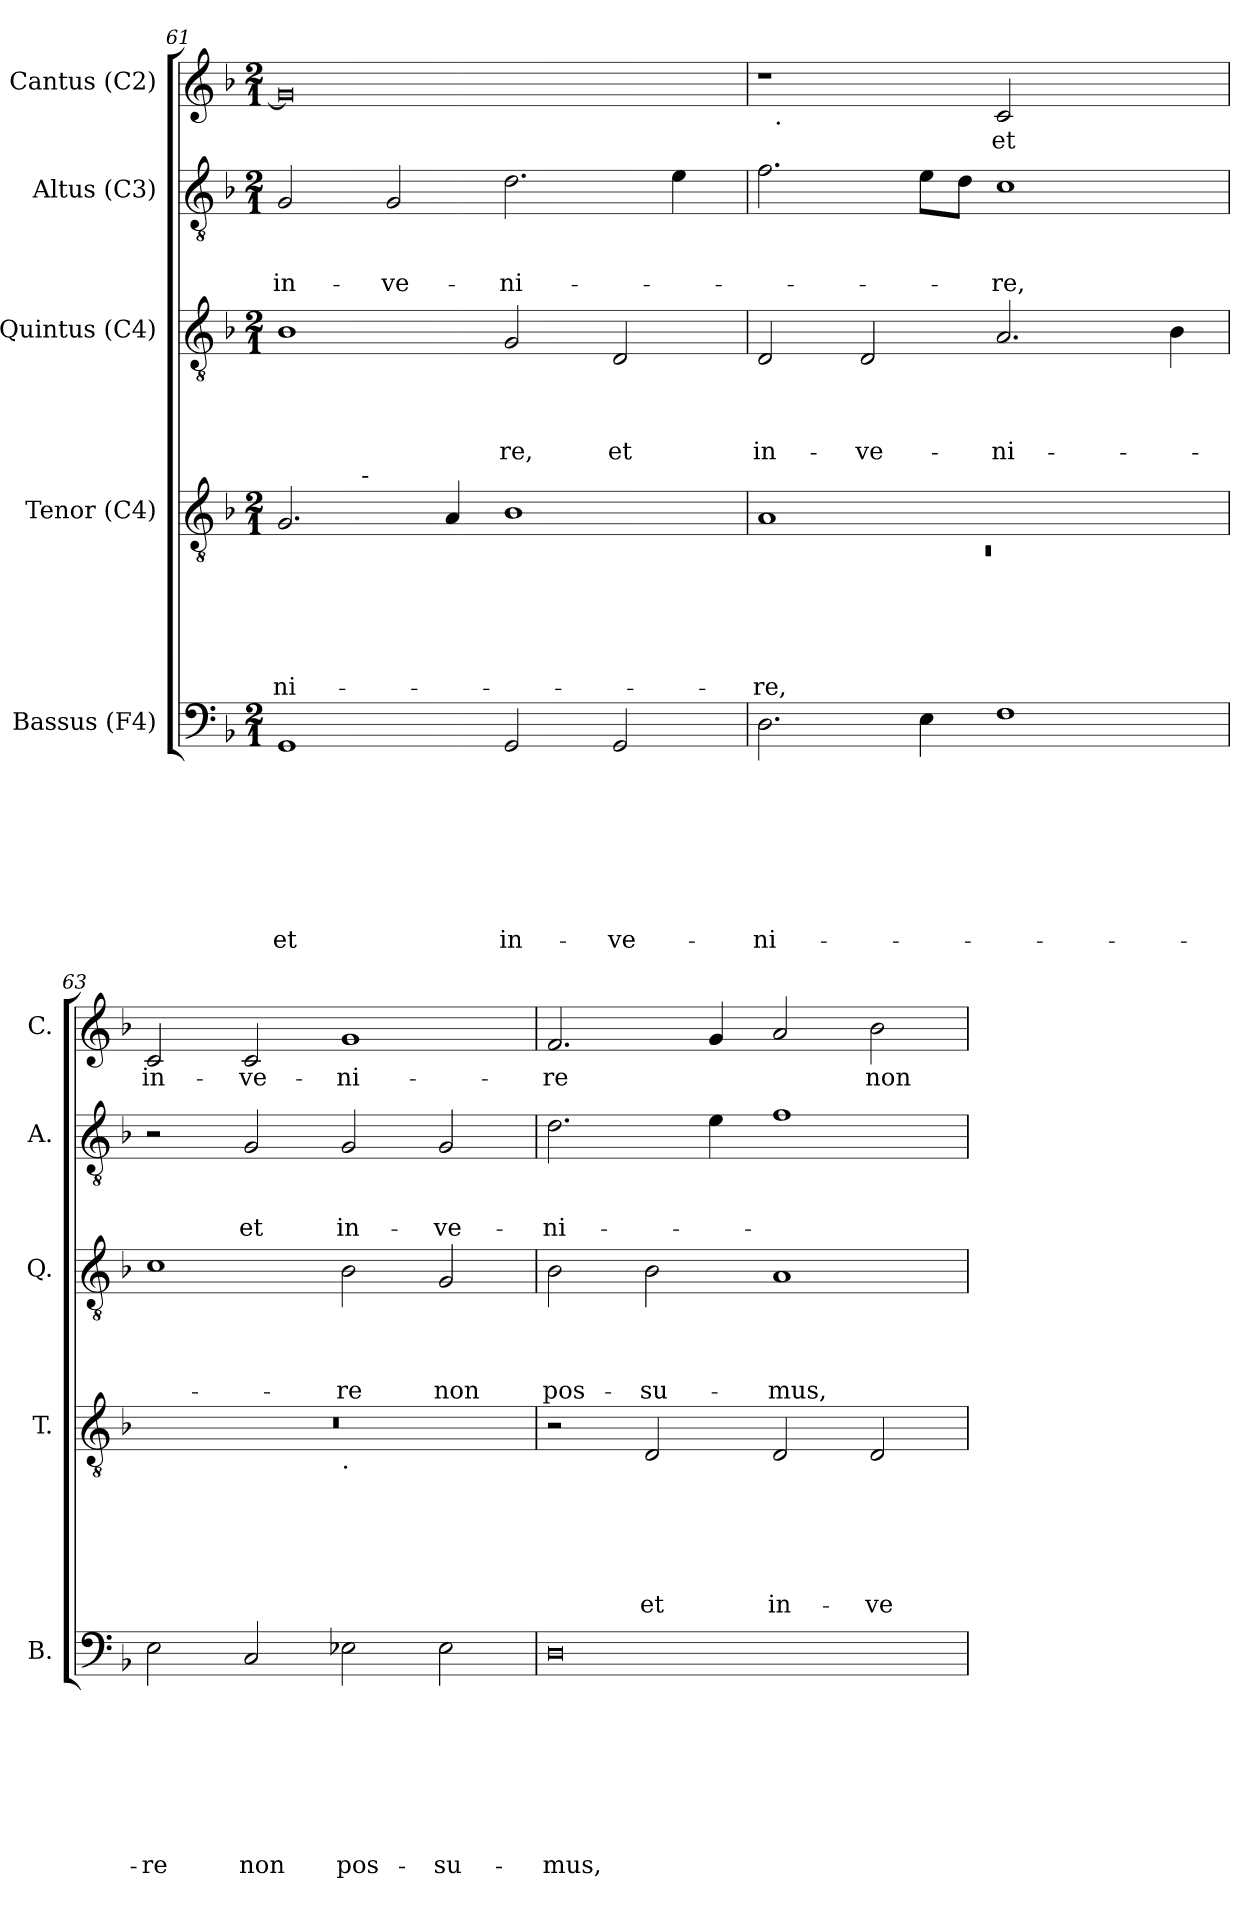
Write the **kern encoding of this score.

**kern	**text	**text	**text	**text	**text	**text	**text	**text	**kern	**text	**text	**text	**text	**text	**text	**kern	**text	**text	**text	**text	**kern	**text	**text	**text	**kern	**text
*part5	*part5	*part5	*part5	*part5	*part5	*part5	*part5	*part5	*part4	*part4	*part4	*part4	*part4	*part4	*part4	*part3	*part3	*part3	*part3	*part3	*part2	*part2	*part2	*part2	*part1	*part1
*staff5	*staff5	*staff5	*staff5	*staff5	*staff5	*staff5	*staff5	*staff5	*staff4	*staff4	*staff4	*staff4	*staff4	*staff4	*staff4	*staff3	*staff3	*staff3	*staff3	*staff3	*staff2	*staff2	*staff2	*staff2	*staff1	*staff1
*I"Bassus (F4)	*	*	*	*	*	*	*	*	*I"Tenor (C4)	*	*	*	*	*	*	*I"Quintus (C4)	*	*	*	*	*I"Altus (C3)	*	*	*	*I"Cantus (C2)	*
*I'B.	*	*	*	*	*	*	*	*	*I'T.	*	*	*	*	*	*	*I'Q.	*	*	*	*	*I'A.	*	*	*	*I'C.	*
!!LO:LB:g=z
*clefF4	*	*	*	*	*	*	*	*	*clefGv2	*	*	*	*	*	*	*clefGv2	*	*	*	*	*clefGv2	*	*	*	*clefG2	*
*k[b-]	*	*	*	*	*	*	*	*	*k[b-]	*	*	*	*	*	*	*k[b-]	*	*	*	*	*k[b-]	*	*	*	*k[b-]	*
*F:	*	*	*	*	*	*	*	*	*F:	*	*	*	*	*	*	*F:	*	*	*	*	*F:	*	*	*	*F:	*
*M2/1	*	*	*	*	*	*	*	*	*M2/1	*	*	*	*	*	*	*M2/1	*	*	*	*	*M2/1	*	*	*	*M2/1	*
=61	=61	=61	=61	=61	=61	=61	=61	=61	=61	=61	=61	=61	=61	=61	=61	=61	=61	=61	=61	=61	=61	=61	=61	=61	=61	=61
!	!	!	!	!	!	!	!	!LO:LY:b	!	!	!	!	!	!	!LO:LY:b	!	!	!	!	!	!	!	!	!LO:LY:b	!	!
*	*	*	*	*	*	*	*	*	*^	*	*	*	*	*	*	*	*	*	*	*	*	*	*	*	*	*
1GG	.	.	.	.	.	.	.	et	2.G/	4..ryy	.	.	.	.	.	-ni-	1B-	.	.	.	.	2G/	.	.	in-	0g]	.
!	!	!	!	!	!	!	!	!	!	!LO:TX:a:t=-	!	!	!	!	!	!	!	!	!	!	!	!	!	!	!	!	!
.	.	.	.	.	.	.	.	.	.	1ryy	.	.	.	.	.	.	.	.	.	.	.	.	.	.	.	.	.
!	!	!	!	!	!	!	!	!	!	!	!	!	!	!	!	!	!	!	!	!	!	!	!	!	!LO:LY:b	!	!
.	.	.	.	.	.	.	.	.	.	.	.	.	.	.	.	.	.	.	.	.	.	2G/	.	.	-ve-	.	.
.	.	.	.	.	.	.	.	.	4A/	.	.	.	.	.	.	.	.	.	.	.	.	.	.	.	.	.	.
!	!	!	!	!	!	!	!	!LO:LY:b	!	!	!	!	!	!	!	!	!	!	!	!	!LO:LY:b	!	!	!	!LO:LY:b	!	!
2GG/	.	.	.	.	.	.	.	in-	1B-	.	.	.	.	.	.	.	2G/	.	.	.	-re,	2.d\	.	.	-ni-	.	.
.	.	.	.	.	.	.	.	.	.	2ryy	.	.	.	.	.	.	.	.	.	.	.	.	.	.	.	.	.
!	!	!	!	!	!	!	!	!LO:LY:b	!	!	!	!	!	!	!	!	!	!	!	!	!LO:LY:b	!	!	!	!	!	!
2GG/	.	.	.	.	.	.	.	-ve-	.	.	.	.	.	.	.	.	2D/	.	.	.	et	.	.	.	.	.	.
.	.	.	.	.	.	.	.	.	.	.	.	.	.	.	.	.	.	.	.	.	.	4e\	.	.	.	.	.
.	.	.	.	.	.	.	.	.	.	16ryy	.	.	.	.	.	.	.	.	.	.	.	.	.	.	.	.	.
=62	=62	=62	=62	=62	=62	=62	=62	=62	=62	=62	=62	=62	=62	=62	=62	=62	=62	=62	=62	=62	=62	=62	=62	=62	=62	=62	=62
!	!	!	!	!	!	!	!	!LO:LY:b	!	!LO:N:vis=1	!	!	!	!	!	!LO:LY:b	!	!	!	!	!LO:LY:b	!	!	!	!	!	!
*	*	*	*	*	*	*	*	*	*	*	*	*	*	*	*	*	*	*	*	*	*	*	*	*	*	*^	*
2.D\	.	.	.	.	.	.	.	-ni-	1A	0rC	.	.	.	.	.	-re,	2D/	.	.	.	in-	2.f\	.	.	.	1r	32ryy	.
!	!	!	!	!	!	!	!	!	!	!	!	!	!	!	!	!	!	!	!	!	!	!	!	!	!	!	!LO:TX:b:t=.	!
.	.	.	.	.	.	.	.	.	.	.	.	.	.	.	.	.	.	.	.	.	.	.	.	.	.	.	1ryy	.
!	!	!	!	!	!	!	!	!	!	!	!	!	!	!	!	!	!	!	!	!	!LO:LY:b	!	!	!	!	!	!	!
.	.	.	.	.	.	.	.	.	.	.	.	.	.	.	.	.	2D/	.	.	.	-ve-	.	.	.	.	.	.	.
4E\	.	.	.	.	.	.	.	.	.	.	.	.	.	.	.	.	.	.	.	.	.	8e\L	.	.	.	.	.	.
.	.	.	.	.	.	.	.	.	.	.	.	.	.	.	.	.	.	.	.	.	.	8d\J	.	.	.	.	.	.
!	!	!	!	!	!	!	!	!	!	!	!	!	!	!	!	!	!	!	!	!	!LO:LY:b	!	!	!	!LO:LY:b	!	!	!LO:LY:b
1F	.	.	.	.	.	.	.	.	1ryy	.	.	.	.	.	.	.	2.A/	.	.	.	-ni-	1c	.	.	-re,	2c/	.	et
.	.	.	.	.	.	.	.	.	.	.	.	.	.	.	.	.	.	.	.	.	.	.	.	.	.	.	2ryy	.
.	.	.	.	.	.	.	.	.	.	.	.	.	.	.	.	.	.	.	.	.	.	.	.	.	.	2ryy	.	.
.	.	.	.	.	.	.	.	.	.	.	.	.	.	.	.	.	.	.	.	.	.	.	.	.	.	.	4...ryy	.
.	.	.	.	.	.	.	.	.	.	.	.	.	.	.	.	.	4B-\	.	.	.	.	.	.	.	.	.	.	.
=63	=63	=63	=63	=63	=63	=63	=63	=63	=63	=63	=63	=63	=63	=63	=63	=63	=63	=63	=63	=63	=63	=63	=63	=63	=63	=63	=63	=63
!	!	!	!	!	!	!	!	!LO:LY:b	!	!	!	!	!	!	!	!	!	!	!	!	!	!	!	!	!	!	!	!LO:LY:b
*	*	*	*	*	*	*	*	*	*	*	*	*	*	*	*	*	*	*	*	*	*	*	*	*	*	*v	*v	*
2E\	.	.	.	.	.	.	.	-re	0r	1ryy	.	.	.	.	.	.	1c	.	.	.	.	2r	.	.	.	2c/	in-
!	!	!	!	!	!	!	!	!LO:LY:b	!	!	!	!	!	!	!	!	!	!	!	!	!	!	!	!	!LO:LY:b	!	!LO:LY:b
2C/	.	.	.	.	.	.	.	non	.	.	.	.	.	.	.	.	.	.	.	.	.	2G/	.	.	et	2c/	-ve-
!	!	!	!	!	!	!	!	!	!	!LO:TX:b:t=.	!	!	!	!	!	!	!	!	!	!	!	!	!	!	!	!	!
!	!	!	!	!	!	!	!	!LO:LY:b	!	!	!	!	!	!	!	!	!	!	!	!	!LO:LY:b	!	!	!	!LO:LY:b	!	!LO:LY:b
2E-\	.	.	.	.	.	.	.	pos-	.	1ryy	.	.	.	.	.	.	2B-\	.	.	.	-re	2G/	.	.	in-	1g	-ni-
!	!	!	!	!	!	!	!	!LO:LY:b	!	!	!	!	!	!	!	!	!	!	!	!	!LO:LY:b	!	!	!	!LO:LY:b	!	!
2E-\	.	.	.	.	.	.	.	-su-	.	.	.	.	.	.	.	.	2G/	.	.	.	non	2G/	.	.	-ve-	.	.
=64	=64	=64	=64	=64	=64	=64	=64	=64	=64	=64	=64	=64	=64	=64	=64	=64	=64	=64	=64	=64	=64	=64	=64	=64	=64	=64	=64
!	!	!	!	!	!	!	!	!LO:LY:b	!	!	!	!	!	!	!	!	!	!	!	!	!LO:LY:b	!	!	!	!LO:LY:b	!	!LO:LY:b
*	*	*	*	*	*	*	*	*	*v	*v	*	*	*	*	*	*	*	*	*	*	*	*	*	*	*	*	*
0D	.	.	.	.	.	.	.	-mus,	2r	.	.	.	.	.	.	2B-\	.	.	.	pos-	2.d\	.	.	-ni-	2.f/	-re
!	!	!	!	!	!	!	!	!	!	!	!	!	!	!	!LO:LY:b	!	!	!	!	!LO:LY:b	!	!	!	!	!	!
.	.	.	.	.	.	.	.	.	2D/	.	.	.	.	.	et	2B-\	.	.	.	-su-	.	.	.	.	.	.
.	.	.	.	.	.	.	.	.	.	.	.	.	.	.	.	.	.	.	.	.	4e\	.	.	.	4g/	.
!	!	!	!	!	!	!	!	!	!	!	!	!	!	!	!LO:LY:b	!	!	!	!	!LO:LY:b	!	!	!	!	!	!
.	.	.	.	.	.	.	.	.	2D/	.	.	.	.	.	in-	1A	.	.	.	-mus,	1f	.	.	.	2a/	.
!	!	!	!	!	!	!	!	!	!	!	!	!	!	!	!LO:LY:b	!	!	!	!	!	!	!	!	!	!	!LO:LY:b
.	.	.	.	.	.	.	.	.	2D/	.	.	.	.	.	-ve-	.	.	.	.	.	.	.	.	.	2b-\	non
=	=	=	=	=	=	=	=	=	=	=	=	=	=	=	=	=	=	=	=	=	=	=	=	=	=	=
*-	*-	*-	*-	*-	*-	*-	*-	*-	*-	*-	*-	*-	*-	*-	*-	*-	*-	*-	*-	*-	*-	*-	*-	*-	*-	*-
